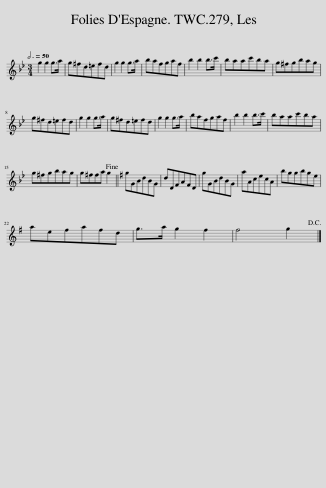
X:1
L:1/8
Q:3/4=50
M:3/4
I:linebreak $
K:Gmin
V:1 treble
V:1
 g2 g2 g>a | g^fd=efd | g2 g2 g>a | bafgaf | b2 b2 b>c' | %5
 baac'ba | g^fgbag |$ g^fd=efd | g2 g2 g>a | g^fd=efd | %10
 g2 g2 g>a | bafgaf | b2 b2 b>c' | baac'ba |$ g^fgbag | %15
 g^ffa g2!fine! ||[K:G] gGBdBG | dDFAFD | gGBdBG | aAcecA | %20
 bggbge |$ aefafd | g>a g2 f2 | f4 g2!D.C.! |] %24
